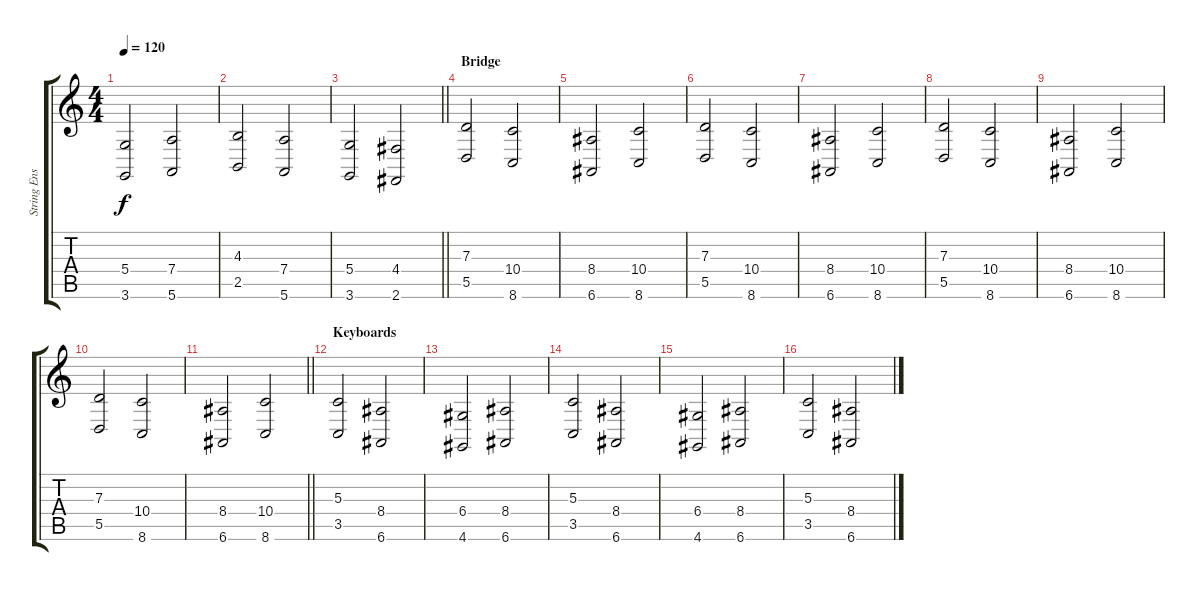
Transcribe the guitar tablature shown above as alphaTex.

\track ("String Ensemble" "String Ens") {instrument stringensemble1}
\staff {score tabs}
\tuning (E4 B3 G3 D3 A2 E2) {hide}
\ts (4 4)
\tempo 120
\clef g2
\ks c
(5.4 3.6).2{dy f} (7.4 5.6).2 |
(4.3 2.5).2 (7.4 5.6).2 |
\barLineRight lightlight
(5.4 3.6).2 (4.4 2.6).2 |
\section ("" "Bridge")
(7.3 5.5).2 (10.4 8.6).2 |
(8.4 6.6).2 (10.4 8.6).2 |
(7.3 5.5).2 (10.4 8.6).2 |
(8.4 6.6).2 (10.4 8.6).2 |
(7.3 5.5).2 (10.4 8.6).2 |
(8.4 6.6).2 (10.4 8.6).2 |
(7.3 5.5).2 (10.4 8.6).2 |
\barLineRight lightlight
(8.4 6.6).2 (10.4 8.6).2 |
\section ("" "Keyboards")
(5.3 3.5).2 (8.4 6.6).2 |
(6.4 4.6).2 (8.4 6.6).2 |
(5.3 3.5).2 (8.4 6.6).2 |
(6.4 4.6).2 (8.4 6.6).2 |
(5.3 3.5).2 (8.4 6.6).2
